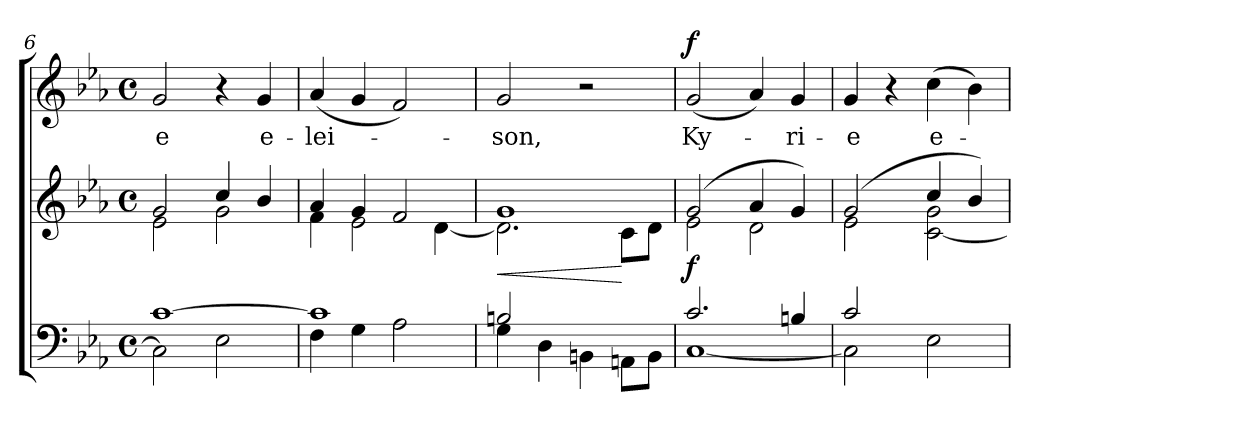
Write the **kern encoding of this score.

**kern	**kern	**dynam	**kern	**text	**dynam
*part2	*part2	*part2	*part1	*part1	*part1
*staff3	*staff2	*staff2/3	*staff1	*staff1	*staff1
*clefF4	*clefG2	*	*clefG2	*	*
*	*	*	*ITrd7c12	*	*
*k[b-e-a-]	*k[b-e-a-]	*	*k[b-e-a-]	*	*
*E-:	*E-:	*	*E-:	*	*
*M4/4	*M4/4	*	*M4/4	*	*
*met(c)	*met(c)	*	*met(c)	*	*
=6	=6	=6	=6	=6	=6
*^	*^	*	*	*	*
!	!	!	!	!	!	!LO:LY:b	!
[>1c	2C\]	2g/	2e-\	.	2G/	-e	.
.	2E-\	4cc/	2g\	.	4r	.	.
!	!	!	!	!	!	!LO:LY:b	!
.	.	4b-/	.	.	4G/	e-	.
!!LO:LB:g=z
=7	=7	=7	=7	=7	=7	=7	=7
!	!	!	!	!	!	!LO:LY:b	!
1c]	4F\	4a-/	4f\	.	(<4A-/	-lei-	.
.	4G\	4g/	2e-\	.	4G/	.	.
.	2A-\	2f/	.	.	2F/)	.	.
.	.	.	[<4d\	.	.	.	.
=8	=8	=8	=8	=8	=8	=8	=8
!	!	!	!	!LO:HP:b	!	!LO:LY:b	!
2Bn/	4G\	1g	2.d\]	<	2G/	-son,	.
.	4D\	.	.	.	.	.	.
2ryy	4BBn\	.	.	.	2r	.	.
.	8AAn\L	.	8c\L	[	.	.	.
.	8BB\J	.	8d\J	.	.	.	.
=9	=9	=9	=9	=9	=9	=9	=9
!	!	!	!	!LO:DY:b	!	!LO:LY:b	!LO:DY:a
2.c/	[<1C	(2g/	2e-\	f	(<2G/	Ky-	f
.	.	4a-/	2d\	.	4A-/)	.	.
!	!	!	!	!	!	!LO:LY:b	!
4Bn/	.	4g/)	.	.	4G/	-ri-	.
=10	=10	=10	=10	=10	=10	=10	=10
!	!	!	!	!	!	!LO:LY:b	!
2c/	2C\]	(2g/	2e-\	.	4G/	-e	.
.	.	.	.	.	4r	.	.
!	!	!	!	!	!	!LO:LY:b	!
2ryy	2E-\	4cc/	[<2c\ 2g\	.	(>4c\	e-	.
.	.	4b-/)	.	.	4B-\)	.	.
*v	*v	*	*	*	*	*	*
*	*v	*v	*	*	*	*
=	=	=	=	=	=
*-	*-	*-	*-	*-	*-
